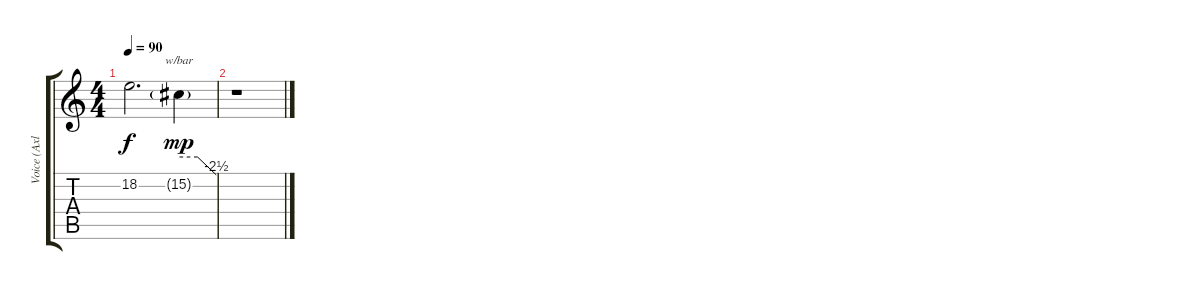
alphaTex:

\track ("Voice (Axl)" "Voice (Axl") {instrument lead2sawtooth}
\staff {score tabs}
\tuning (Eb4 Bb3 Gb3 Db3 Ab2 Eb2) {hide}
\ts (4 4)
\tempo 90
\clef g2
\ks c
18.2{t}.2{d dy f} 15.2{g}.4{tbe (custom default 0 0 30 0 60 -10) dy mp} |
r.1
